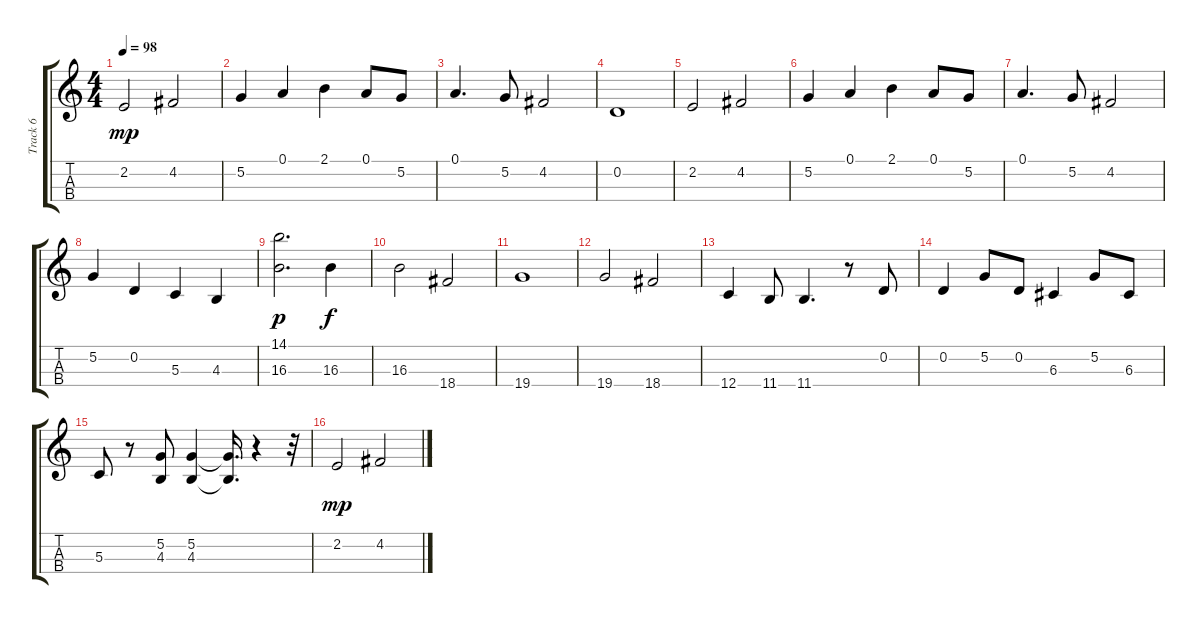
\track ("Track 6" "Track 6") {instrument viola}
\staff {score tabs}
\tuning (A4 D4 G3 C3) {hide}
\ts (4 4)
\tempo 98
\clef g2
\ks c
2.2.2{dy mp} 4.2.2 |
5.2.4 0.1.4 2.1.4 0.1.8 5.2.8 |
0.1.4{d} 5.2.8 4.2.2 |
0.2.1 |
2.2.2 4.2.2 |
5.2.4 0.1.4 2.1.4 0.1.8 5.2.8 |
0.1.4{d} 5.2.8 4.2.2 |
5.2.4 0.2.4 5.3.4 4.3.4 |
(14.1 16.3).2{d dy p} 16.3.4{dy f} |
16.3.2 18.4.2 |
19.4.1 |
19.4.2 18.4.2 |
12.4.4 11.4.8 11.4.4{d} r.8 0.2.8 |
0.2.4 5.2.8 0.2.8 6.3.4 5.2.8 6.3.8 |
5.3.8 r.8 (5.2 4.3).8 (5.2 4.3).4 (5.2{t} 4.3{t}).16{d} r.4 r.32 |
2.2.2{dy mp} 4.2.2
